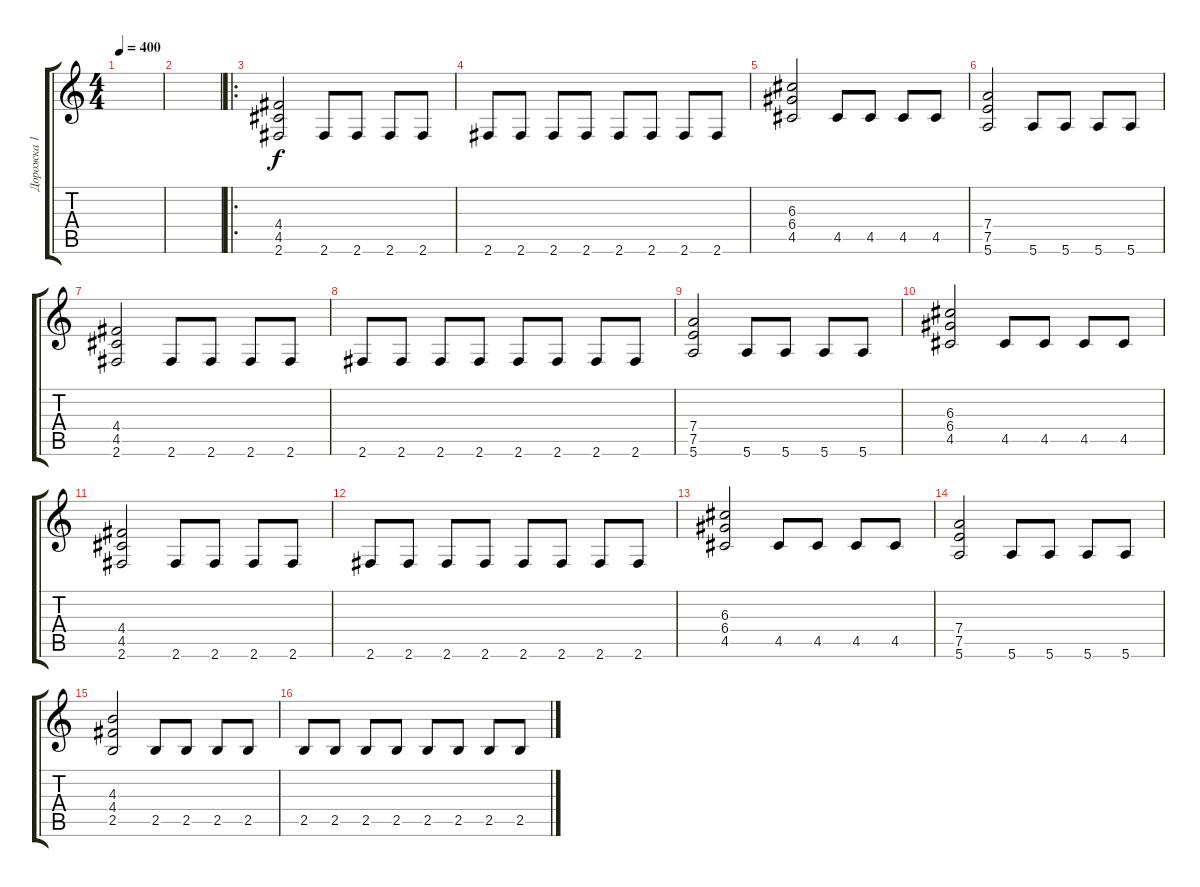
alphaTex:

\track ("Дорожка 1" "Дорожка 1") {instrument overdrivenguitar}
\staff {score tabs}
\tuning (E4 B3 G3 D3 A2 E2) {hide}
\ts (4 4)
\tempo 400
\clef g2
\ks c
|
|
\ro
(4.4 4.5 2.6).2 2.6.8 2.6.8 2.6.8 2.6.8 |
2.6.8 2.6.8 2.6.8 2.6.8 2.6.8 2.6.8 2.6.8 2.6.8 |
(6.3 6.4 4.5).2 4.5.8 4.5.8 4.5.8 4.5.8 |
(7.4 7.5 5.6).2 5.6.8 5.6.8 5.6.8 5.6.8 |
(4.4 4.5 2.6).2 2.6.8 2.6.8 2.6.8 2.6.8 |
2.6.8 2.6.8 2.6.8 2.6.8 2.6.8 2.6.8 2.6.8 2.6.8 |
(7.4 7.5 5.6).2 5.6.8 5.6.8 5.6.8 5.6.8 |
(6.3 6.4 4.5).2 4.5.8 4.5.8 4.5.8 4.5.8 |
(4.4 4.5 2.6).2 2.6.8 2.6.8 2.6.8 2.6.8 |
2.6.8 2.6.8 2.6.8 2.6.8 2.6.8 2.6.8 2.6.8 2.6.8 |
(6.3 6.4 4.5).2 4.5.8 4.5.8 4.5.8 4.5.8 |
(7.4 7.5 5.6).2 5.6.8 5.6.8 5.6.8 5.6.8 |
(4.3 4.4 2.5).2 2.5.8 2.5.8 2.5.8 2.5.8 |
2.5.8 2.5.8 2.5.8 2.5.8 2.5.8 2.5.8 2.5.8 2.5.8
